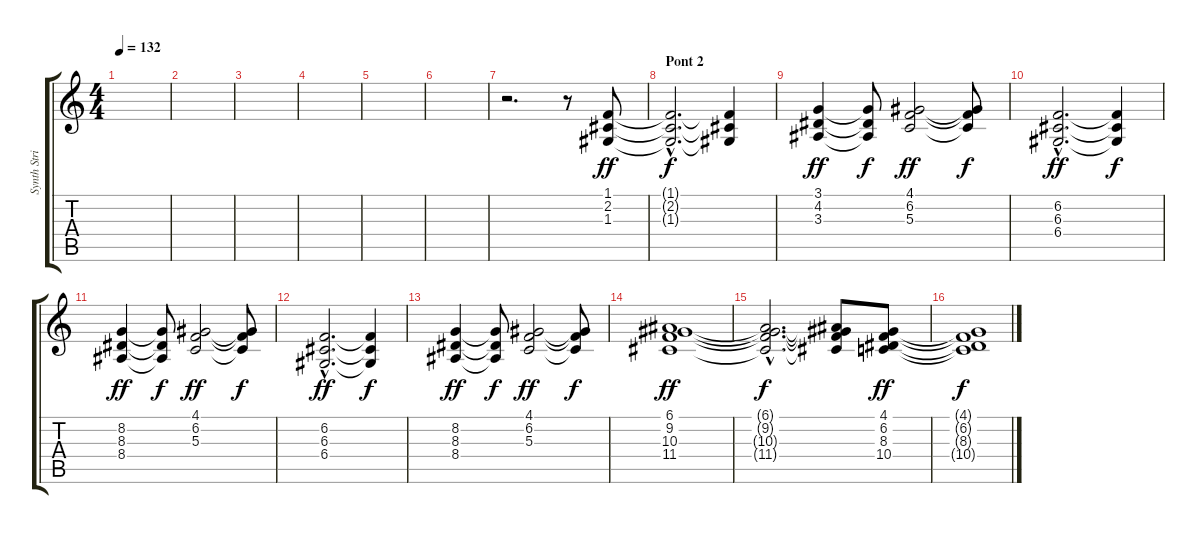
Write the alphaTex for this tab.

\track ("Synth Strings" "Synth Stri") {instrument synthstrings1}
\staff {score tabs}
\tuning (E4 B3 G3 D3 A2 E2) {hide}
\ts (4 4)
\tempo 132
\clef g2
\ks c
|
|
|
|
|
|
r.2{d} r.8 (1.1 2.2 1.3).8{dy ff} |
\section ("" " Pont 2")
(1.1{hac t} 2.2{hac t} 1.3{hac t}).2{d dy f} (1.1{t} 2.2{t} 1.3{t}).4 |
(3.1 4.2 3.3).4{dy ff} (3.1{t} 4.2{t} 3.3{t}).8{dy f} (4.1 6.2 5.3).2{dy ff} (4.1{t} 6.2{t} 5.3{t}).8{dy f} |
(6.2{hac} 6.3{hac} 6.4{hac}).2{d dy ff} (6.2{t} 6.3{t} 6.4{t}).4{dy f} |
(8.2 8.3 8.4).4{dy ff} (8.2{t} 8.3{t} 8.4{t}).8{dy f} (4.1 6.2 5.3).2{dy ff} (4.1{t} 6.2{t} 5.3{t}).8{dy f} |
(6.2{hac} 6.3{hac} 6.4{hac}).2{d dy ff} (6.2{t} 6.3{t} 6.4{t}).4{dy f} |
(8.2 8.3 8.4).4{dy ff} (8.2{t} 8.3{t} 8.4{t}).8{dy f} (4.1 6.2 5.3).2{dy ff} (4.1{t} 6.2{t} 5.3{t}).8{dy f} |
(6.1 9.2 10.3 11.4).1{dy ff} |
(6.1{hac t} 9.2{hac t} 10.3{hac t} 11.4{hac t}).2{d dy f} (6.1{t} 9.2{t} 10.3{t} 11.4{t}).8 (4.1 6.2 8.3 10.4).8{dy ff} |
(4.1{t} 6.2{t} 8.3{t} 10.4{t}).1{dy f}
